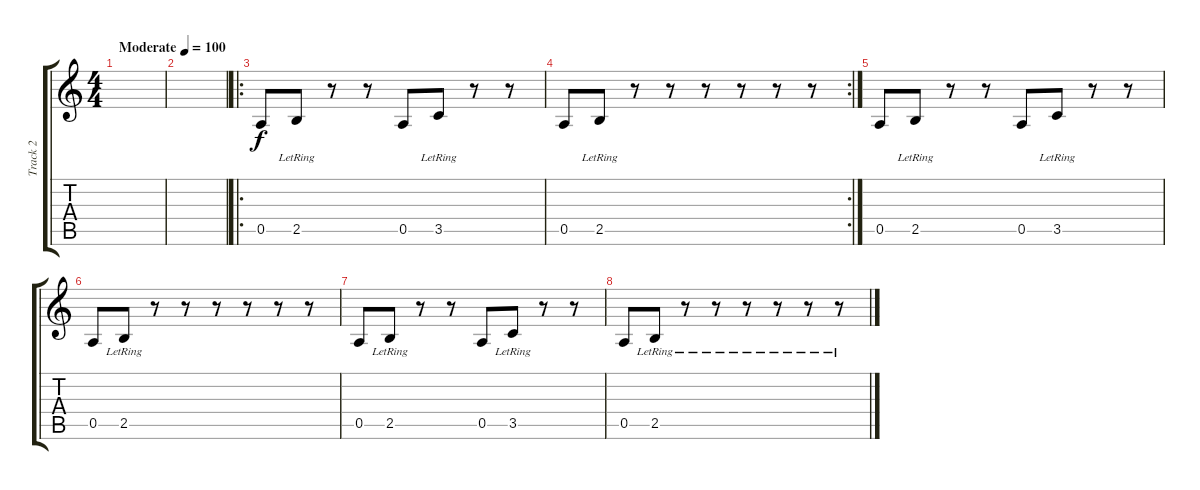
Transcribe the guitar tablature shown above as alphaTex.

\track ("Track 2" "Track 2") {instrument electricguitarmuted}
\staff {score tabs}
\tuning (E4 B3 G3 D3 A2 E2) {hide}
\ts (4 4)
\tempo (100 "Moderate")
\clef g2
\ks c
|
|
\ro
0.5.8 2.5{lr}.8 r.8 r.8 0.5.8 3.5{lr}.8 r.8 r.8 |
\rc 2
0.5.8 2.5{lr}.8 r.8 r.8 r.8 r.8 r.8 r.8 |
0.5.8 2.5{lr}.8 r.8 r.8 0.5.8 3.5{lr}.8 r.8 r.8 |
0.5.8 2.5{lr}.8 r.8 r.8 r.8 r.8 r.8 r.8 |
0.5.8 2.5{lr}.8 r.8 r.8 0.5.8 3.5{lr}.8 r.8 r.8 |
0.5.8 2.5{lr}.8 r.8 r.8 r.8 r.8 r.8 r.8
